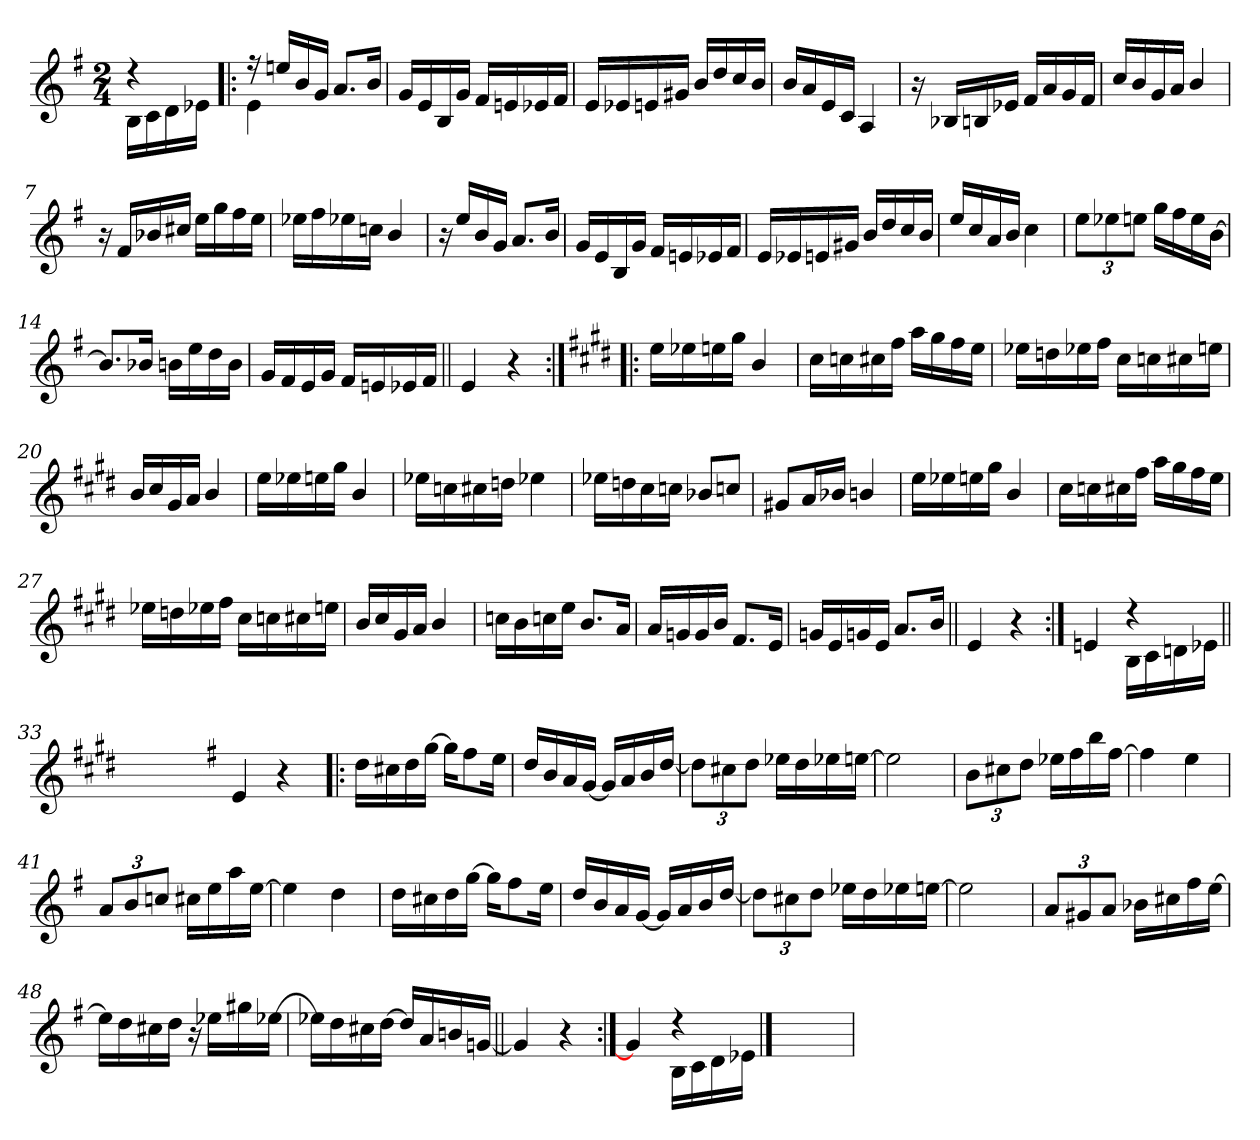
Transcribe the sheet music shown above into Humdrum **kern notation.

**kern
*part1
*staff1
*clefG2
*k[f#]
*G:
*M2/4
=
*^
4r	16B!\LL
.	16c!\
.	16d!\
.	16e-X!\JJ
=1!|:	=1!|:
16rff	4e!\
16een/LL	.
16b/	.
16g/JJ	.
8.a/L	4ryy
16b/Jk	.
*v	*v
=2
16g/LL
16e/
16B/
16g/JJ
16f#/LL
16en/
16e-X/
16f#/JJ
=3
16e/LL
16e-X/
16en/
16g#X/JJ
16b/LL
16dd/
16cc/
16b/JJ
!!LO:LB:g=z
=4
16b/LL
16a/
16e/
16c/JJ
4A/
=5
16r
16B-X/LL
16Bn/
16e-X/JJ
16f#/LL
16a/
16g/
16f#/JJ
=6
16cc/LL
16b/
16g/
16a/JJ
4b/
=7
16r
16f#/LL
16b-X/
16cc#X/JJ
16ee\LL
16gg\
16ff#\
16ee\JJ
!!LO:LB:g=z
=8
16ee-X\LL
16ff#\
16ee-X\
16ccn\JJ
4b/
=9
16r
16ee/LL
16b/
16g/JJ
8.a/L
16b/Jk
=10
16g/LL
16e/
16B/
16g/JJ
16f#/LL
16en/
16e-X/
16f#/JJ
=11
16e/LL
16e-X/
16en/
16g#X/JJ
16b/LL
16dd/
16cc/
16b/JJ
!!LO:LB:g=z
=12
16ee/LL
16cc/
16a/
16b/JJ
4cc\
=13
12ee\L
12ee-X\
12een\J
16gg\LL
16ff#\
16ee\
[16b\JJ
=14
8.b/L]
16b-X/Jk
16bn\LL
16ee\
16dd\
16b\JJ
=15
16g/LL
16f#/
16e/
16g/JJ
16f#/LL
16en/
16e-X/
16f#/JJ
=16||
4e/
4r
!!LO:LB:g=z
=17:|!|:
*k[f#c#g#d#]
*E:
16ee\LL
16ee-X\
16een\
16gg#\JJ
4b/
=18
16cc#\LL
16ccn\
16cc#X\
16ff#\JJ
16aa\LL
16gg#\
16ff#\
16ee\JJ
=19
16ee-X\LL
16ddn\
16ee-X\
16ff#\JJ
16cc#\LL
16ccn\
16cc#X\
16een\JJ
=20
16b/LL
16cc#/
16g#/
16a/JJ
4b/
=21
16ee\LL
16ee-X\
16een\
16gg#\JJ
4b/
!!LO:LB:g=z
=22
16ee-X\LL
16ccn\
16cc#X\
16ddn\JJ
4ee-X\
=23
16ee-X\LL
16ddn\
16cc#\
16ccn\JJ
8b-X/L
8ccn/J
=24
8g#X/L
16a/L
16b-X/JJ
4bn/
=25
16ee\LL
16ee-X\
16een\
16gg#\JJ
4b/
!!LO:LB:g=z
=26
16cc#\LL
16ccn\
16cc#X\
16ff#\JJ
16aa\LL
16gg#\
16ff#\
16ee\JJ
=27
16ee-X\LL
16ddn\
16ee-X\
16ff#\JJ
16cc#\LL
16ccn\
16cc#X\
16een\JJ
=28
16b/LL
16cc#/
16g#/
16a/JJ
4b/
=29
16ccn\LL
16b\
16ccn\
16ee\JJ
8.b/L
16a/Jk
!!LO:LB:g=z
=30
16a/LL
16gn/
16g/
16b/JJ
8.f#/L
16e/Jk
=31
16gn/LL
16e/
16gn/
16e/JJ
8.a/L
16b/Jk
=32||
4e/
4r
=33:|!
*^
4en/	4ryy
4r	16B\LL
.	16c#\
.	16dn\
.	16e-X\JJ
*v	*v
=33X331||
2ryy
!!LO:LB:g=z
=34-
*k[f#]
*G:
4e/
4r
=35!|:
16dd\LL
16cc#X\
16dd\
[16gg\JJ
16gg\KL]
8ff#\
16ee\Jk
=36
16dd/LL
16b/
16a/
[16g/JJ
16g/LL]
16a/
16b/
[16dd/JJ
=37
12dd\L]
12cc#X\
12dd\J
16ee-X\LL
16dd\
16ee-X\
[16een\JJ
!!LO:PB:g=z
=38
2ee\]
=39
12b\L
12cc#X\
12dd\J
16ee-X\LL
16ff#\
16bb\
[16ff#\JJ
=40
4ff#\]
4ee\
=41
12a/L
12b/
12ccn/J
16cc#X\LL
16ee\
16aa\
[16ee\JJ
!!LO:LB:g=z
=42
4ee\]
4dd\
=43
16dd\LL
16cc#X\
16dd\
[16gg\JJ
16gg\KL]
8ff#\
16ee\Jk
=44
16dd/LL
16b/
16a/
[16g/JJ
16g/LL]
16a/
16b/
[16dd/JJ
=45
12dd\L]
12cc#X\
12dd\J
16ee-X\LL
16dd\
16ee-X\
[16een\JJ
!!LO:LB:g=z
=46
2ee\]
=47
12a/L
12g#X/
12a/J
16b-X\LL
16cc#X\
16ff#\
[16ee\JJ
=48
16ee\LL]
16dd\
16cc#X\
16dd\JJ
16r
16ee-X\LL
16gg#X\
[16ee-X\JJ
=49
16ee-X\LL]
16dd\
16cc#X\
[16dd\JJ
16dd/LL]
16a/
16bn/
[16gn/JJ
!!LO:LB:g=z
=50||
4g/]
4r
=51:|!
*^
4g/]	4ryy
4r	16B!\LL
.	16c!\
.	16d!\
.	16e-X!\JJ
*v	*v
==52
2ryy
=
*-
